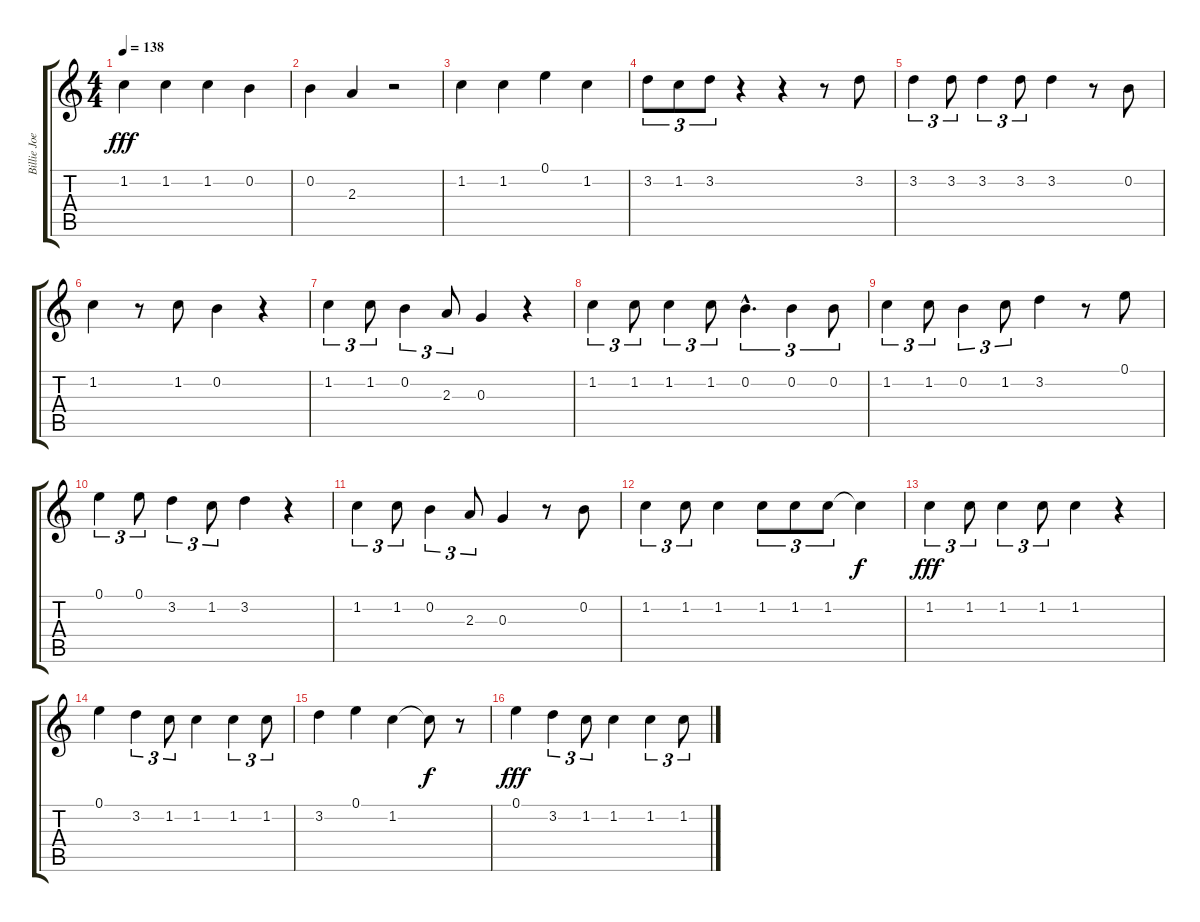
\track ("Billie Joe (vocals)" "Billie Joe") {instrument overdrivenguitar}
\staff {score tabs}
\tuning (E4 B3 G3 D3 A2 E2) {hide}
\ts (4 4)
\tempo 138
\clef g2
\ks c
1.2.4{dy fff} 1.2.4 1.2.4 0.2.4 |
0.2.4 2.3.4 r.2 |
1.2.4 1.2.4 0.1.4 1.2.4 |
3.2.8{tu (3 2)} 1.2.8{tu (3 2)} 3.2.8{tu (3 2)} r.4 r.4 r.8 3.2.8 |
3.2.4{tu (3 2)} 3.2.8{tu (3 2)} 3.2.4{tu (3 2)} 3.2.8{tu (3 2)} 3.2.4 r.8 0.2.8 |
1.2.4 r.8 1.2.8 0.2.4 r.4 |
1.2.4{tu (3 2)} 1.2.8{tu (3 2)} 0.2.4{tu (3 2)} 2.3.8{tu (3 2)} 0.3.4 r.4 |
1.2.4{tu (3 2)} 1.2.8{tu (3 2)} 1.2.4{tu (3 2)} 1.2.8{tu (3 2)} 0.2{hac}.4{d tu (3 2)} 0.2.4{tu (3 2)} 0.2.8{tu (3 2)} |
1.2.4{tu (3 2)} 1.2.8{tu (3 2)} 0.2.4{tu (3 2)} 1.2.8{tu (3 2)} 3.2.4 r.8 0.1.8 |
0.1.4{tu (3 2)} 0.1.8{tu (3 2)} 3.2.4{tu (3 2)} 1.2.8{tu (3 2)} 3.2.4 r.4 |
1.2.4{tu (3 2)} 1.2.8{tu (3 2)} 0.2.4{tu (3 2)} 2.3.8{tu (3 2)} 0.3.4 r.8 0.2.8 |
1.2.4{tu (3 2)} 1.2.8{tu (3 2)} 1.2.4 1.2.8{tu (3 2)} 1.2.8{tu (3 2)} 1.2.8{tu (3 2)} 1.2{t}.4{dy f} |
1.2.4{tu (3 2) dy fff} 1.2.8{tu (3 2)} 1.2.4{tu (3 2)} 1.2.8{tu (3 2)} 1.2.4 r.4 |
0.1.4 3.2.4{tu (3 2)} 1.2.8{tu (3 2)} 1.2.4 1.2.4{tu (3 2)} 1.2.8{tu (3 2)} |
3.2.4 0.1.4 1.2.4 1.2{t}.8{dy f} r.8 |
0.1.4{dy fff} 3.2.4{tu (3 2)} 1.2.8{tu (3 2)} 1.2.4 1.2.4{tu (3 2)} 1.2.8{tu (3 2)}
